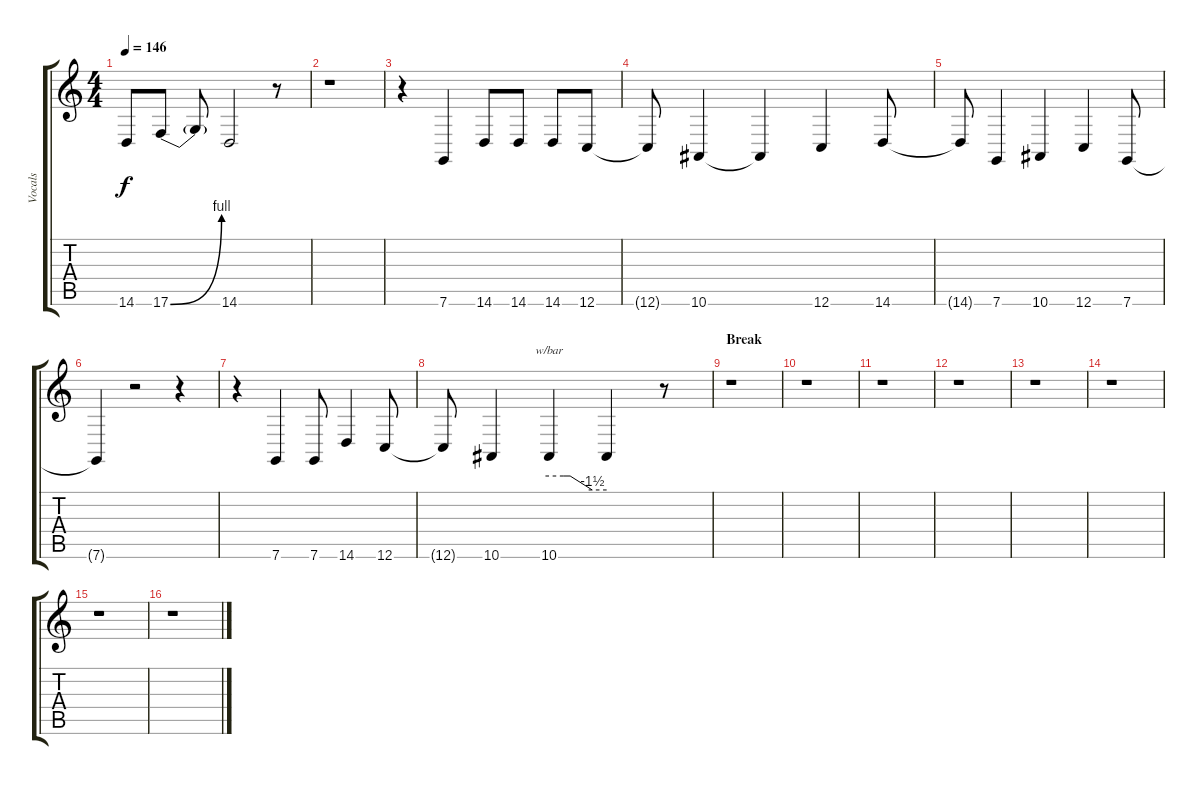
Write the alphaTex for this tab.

\track ("Vocals" "Vocals") {instrument lead2sawtooth}
\staff {score tabs}
\tuning (D4 A3 F3 C3 G2 C2) {hide}
\ts (4 4)
\tempo 146
\clef g2
\ks c
14.6{t}.8{dy f} 17.6{be (bend 0 0 60 4)}.8 17.6{t}.8 14.6.2 r.8 |
r.1 |
r.4 7.6.4 14.6.8 14.6.8 14.6.8 12.6.8 |
12.6{t}.8 10.6.4 10.6{t}.4 12.6.4 14.6.8 |
14.6{t}.8 7.6.4 10.6.4 12.6.4 7.6.8 |
7.6{t}.4 r.2 r.4 |
r.4 7.6.4 7.6.8 14.6.4 12.6.8 |
12.6{t}.8 10.6.4 10.6.4{tbe (custom default 0 0 15 0 22 0 45 -6 60 -6)} 10.6{t}.4 r.8 |
\section ("" "Break")
r.1 |
r.1 |
r.1 |
r.1 |
r.1 |
r.1 |
r.1 |
r.1
